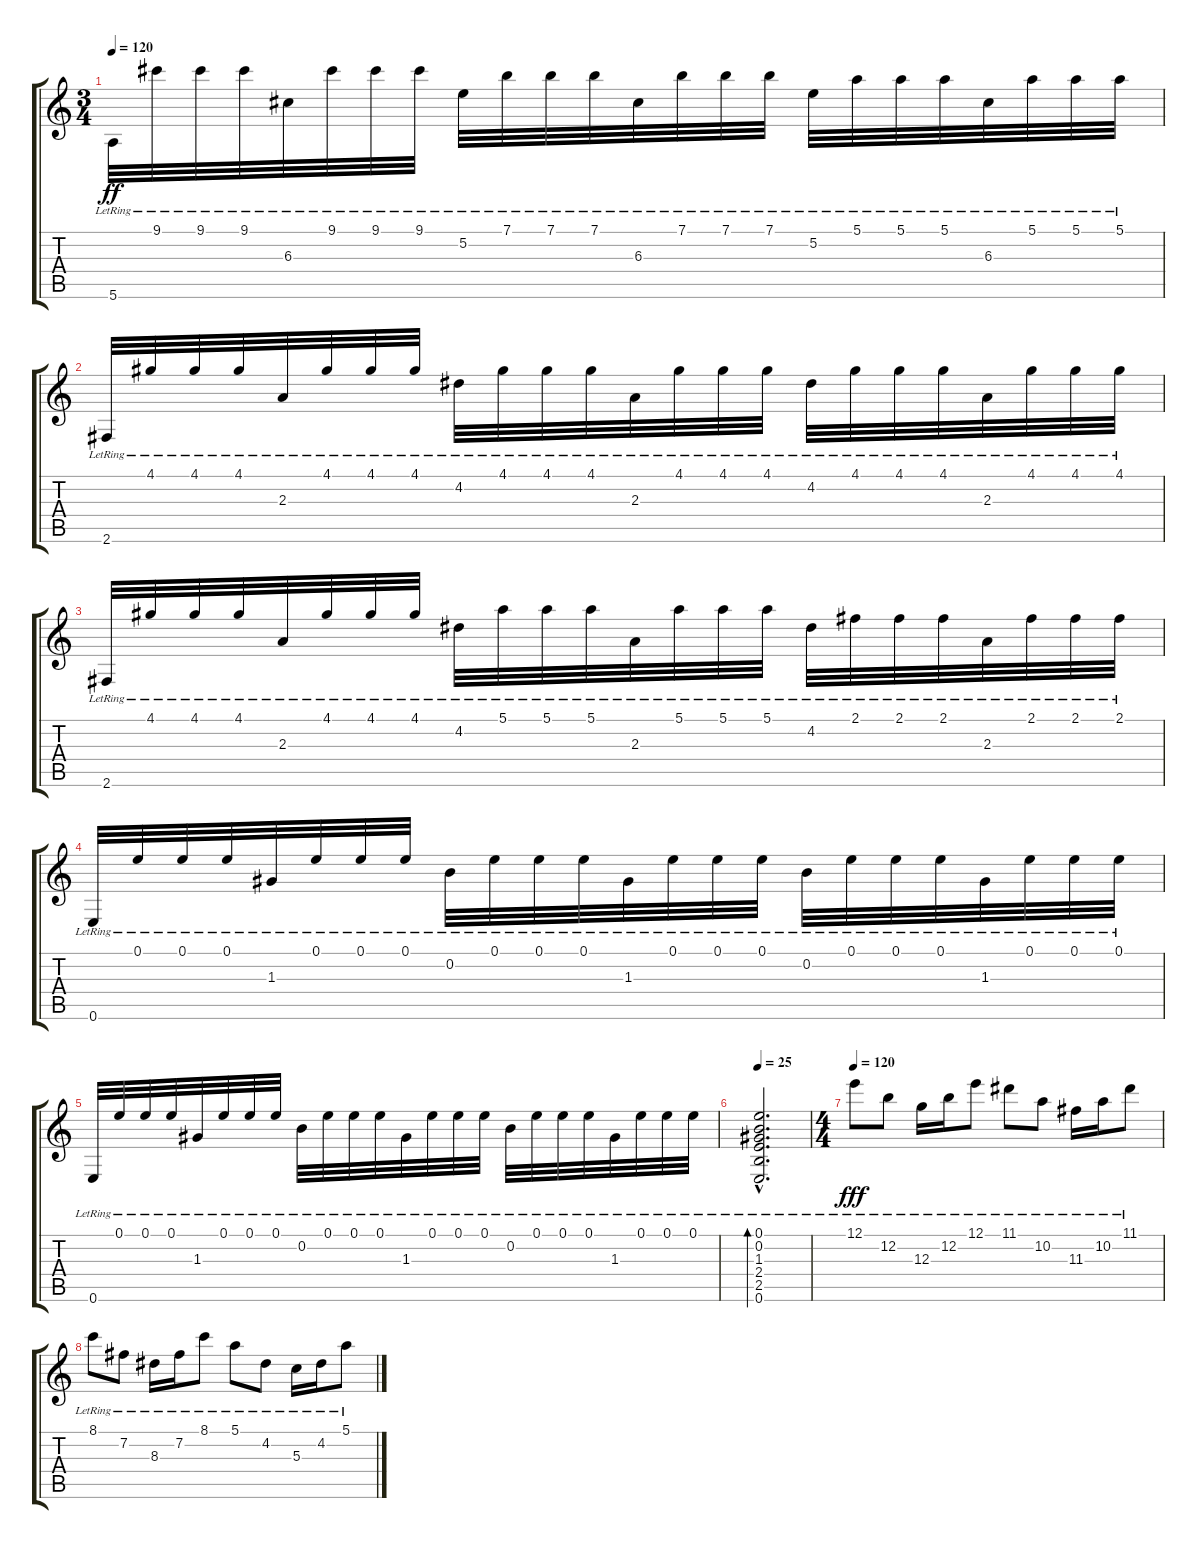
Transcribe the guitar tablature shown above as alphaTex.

\track "" {instrument acousticguitarnylon}
\staff {score tabs}
\tuning (E4 B3 G3 D3 A2 E2) {hide}
\ts (3 4)
\tempo 120
\clef g2
\ks c
5.6{lr}.32{dy ff} 9.1{lr}.32 9.1{lr}.32 9.1{lr}.32 6.3{lr}.32 9.1{lr}.32 9.1{lr}.32 9.1{lr}.32 5.2{lr}.32 7.1{lr}.32 7.1{lr}.32 7.1{lr}.32 6.3{lr}.32 7.1{lr}.32 7.1{lr}.32 7.1{lr}.32 5.2{lr}.32 5.1{lr}.32 5.1{lr}.32 5.1{lr}.32 6.3{lr}.32 5.1{lr}.32 5.1{lr}.32 5.1{lr}.32 |
2.6{lr}.32 4.1{lr}.32 4.1{lr}.32 4.1{lr}.32 2.3{lr}.32 4.1{lr}.32 4.1{lr}.32 4.1{lr}.32 4.2{lr}.32 4.1{lr}.32 4.1{lr}.32 4.1{lr}.32 2.3{lr}.32 4.1{lr}.32 4.1{lr}.32 4.1{lr}.32 4.2{lr}.32 4.1{lr}.32 4.1{lr}.32 4.1{lr}.32 2.3{lr}.32 4.1{lr}.32 4.1{lr}.32 4.1{lr}.32 |
2.6{lr}.32 4.1{lr}.32 4.1{lr}.32 4.1{lr}.32 2.3{lr}.32 4.1{lr}.32 4.1{lr}.32 4.1{lr}.32 4.2{lr}.32 5.1{lr}.32 5.1{lr}.32 5.1{lr}.32 2.3{lr}.32 5.1{lr}.32 5.1{lr}.32 5.1{lr}.32 4.2{lr}.32 2.1{lr}.32 2.1{lr}.32 2.1{lr}.32 2.3{lr}.32 2.1{lr}.32 2.1{lr}.32 2.1{lr}.32 |
0.6{lr}.32 0.1{lr}.32 0.1{lr}.32 0.1{lr}.32 1.3{lr}.32 0.1{lr}.32 0.1{lr}.32 0.1{lr}.32 0.2{lr}.32 0.1{lr}.32 0.1{lr}.32 0.1{lr}.32 1.3{lr}.32 0.1{lr}.32 0.1{lr}.32 0.1{lr}.32 0.2{lr}.32 0.1{lr}.32 0.1{lr}.32 0.1{lr}.32 1.3{lr}.32 0.1{lr}.32 0.1{lr}.32 0.1{lr}.32 |
0.6{lr}.32 0.1{lr}.32 0.1{lr}.32 0.1{lr}.32 1.3{lr}.32 0.1{lr}.32 0.1{lr}.32 0.1{lr}.32 0.2{lr}.32 0.1{lr}.32 0.1{lr}.32 0.1{lr}.32 1.3{lr}.32 0.1{lr}.32 0.1{lr}.32 0.1{lr}.32 0.2{lr}.32 0.1{lr}.32 0.1{lr}.32 0.1{lr}.32 1.3{lr}.32 0.1{lr}.32 0.1{lr}.32 0.1{lr}.32 |
\tempo 25
(0.1{hac lr} 0.2{hac lr} 1.3{hac lr} 2.4{hac lr} 2.5{hac lr} 0.6{hac lr}).2{d bd 240} |
\ts (4 4)
\tempo 120
12.1{lr}.8{dy fff} 12.2{lr}.8 12.3{lr}.16 12.2{lr}.16 12.1{lr}.8 11.1{lr}.8 10.2{lr}.8 11.3{lr}.16 10.2{lr}.16 11.1{lr}.8 |
8.1{lr}.8 7.2{lr}.8 8.3{lr}.16 7.2{lr}.16 8.1{lr}.8 5.1{lr}.8 4.2{lr}.8 5.3{lr}.16 4.2{lr}.16 5.1{lr}.8
